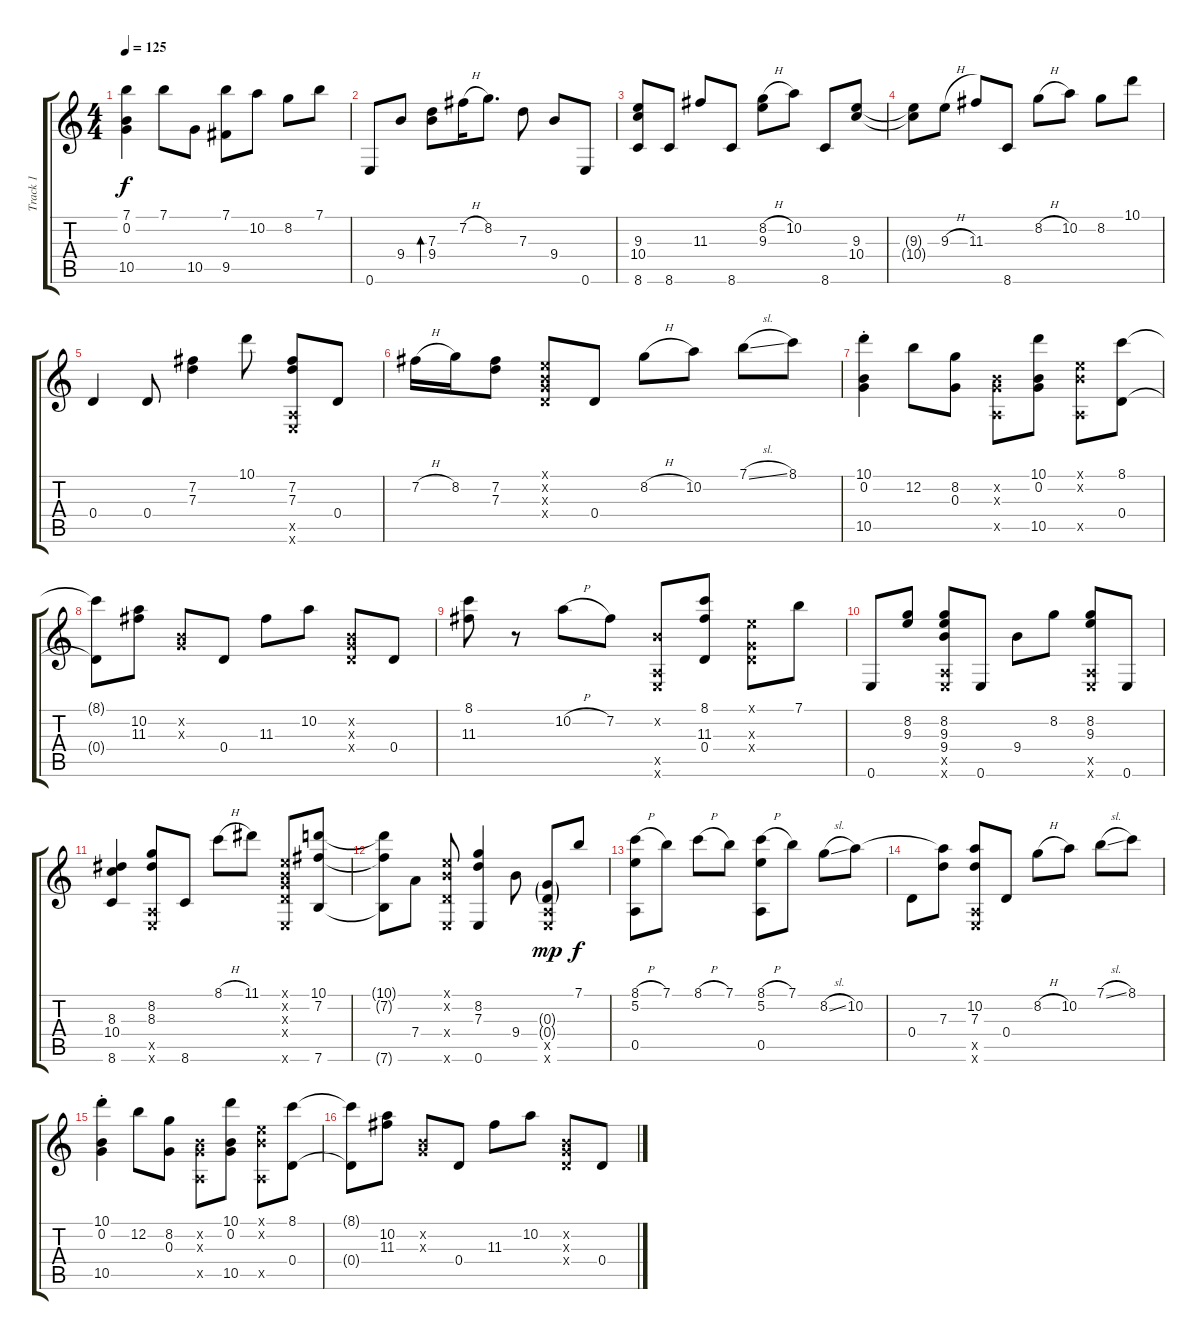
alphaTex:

\track ("Track 1" "Track 1") {instrument acousticguitarsteel}
\staff {score tabs}
\tuning (E4 B3 G3 D3 A2 E2) {hide}
\ts (4 4)
\tempo 125
\clef g2
\ks c
(7.1 0.2 10.5).4{dy f} 7.1.8 10.5.8 (7.1 9.5).8 10.2.8 8.2.8 7.1.8 |
0.6.8 9.4.8 (7.3 9.4).8{bd 120} 7.2{h}.16 8.2.8{d} 7.3.8 9.4.8 0.6.8 |
(9.3 10.4 8.6).8 8.6.8 11.3.8 8.6.8 (8.2{h} 9.3).8 10.2.8 8.6.8 (9.3 10.4).8 |
(9.3{t} 10.4{t}).8 9.3{h}.8 11.3.8 8.6.8 8.2{h}.8 10.2.8 8.2.8 10.1.8 |
0.4.4 0.4.8 (7.2 7.3).4 10.1.8 (7.2 7.3 0.5{x} 0.6{x}).8 0.4.8 |
7.2{h}.16 8.2.16 (7.2 7.3).8 (0.1{x} 0.2{x} 0.3{x} 0.4{x}).8 0.4.8 8.2{h}.8 10.2.8 7.1{sl}.8 8.1.8 |
(10.1{st} 0.2{st} 10.5).4 12.2.8 (8.2 0.3).8 (0.2{x} 0.3{x} 0.5{x}).8 (10.1 0.2 10.5).8 (0.1{x} 0.2{x} 0.5{x}).8 (8.1 0.4).8 |
(8.1{t} 0.4{t}).8 (10.2 11.3).8 (0.2{x} 0.3{x}).8 0.4.8 11.3.8 10.2.8 (0.2{x} 0.3{x} 0.4{x}).8 0.4.8 |
(8.1 11.3).8 r.8 10.2{h}.8 7.2.8 (0.2{x} 0.5{x} 0.6{x}).8 (8.1 11.3 0.4).8 (0.1{x} 0.3{x} 0.4{x}).8 7.1.8 |
0.6.8 (8.2 9.3).8 (8.2 9.3 9.4 0.5{x} 0.6{x}).8 0.6.8 9.4.8 8.2.8 (8.2 9.3 0.5{x} 0.6{x}).8 0.6.8 |
(8.3 10.4 8.6).4 (8.2 8.3 0.5{x} 0.6{x}).8 8.6.8 8.1{h}.8 11.1.8 (0.1{x} 0.2{x} 0.3{x} 0.4{x} 0.6{x}).8 (10.1 7.2 7.6).8 |
(10.1{t} 7.2{t} 7.6{t}).8 7.4.8 (0.1{x} 0.2{x} 0.4{x} 0.6{x}).8 (8.2 7.3 0.6).4 9.4.8 (0.3{g} 0.4{g} 0.5{x} 0.6{x}).8{dy mp} 7.1.8{dy f} |
(8.1{h} 5.2 0.5).8 7.1.8 8.1{h}.8 7.1.8 (8.1{h} 5.2 0.5).8 7.1.8 8.2{sl}.8 10.2.8 |
0.4.8 (10.2{t} 7.3).8 (10.2 7.3 0.5{x} 0.6{x}).8 0.4.8 8.2{h}.8 10.2.8 7.1{sl}.8 8.1.8 |
(10.1{st} 0.2{st} 10.5).4 12.2.8 (8.2 0.3).8 (0.2{x} 0.3{x} 0.5{x}).8 (10.1 0.2 10.5).8 (0.1{x} 0.2{x} 0.5{x}).8 (8.1 0.4).8 |
(8.1{t} 0.4{t}).8 (10.2 11.3).8 (0.2{x} 0.3{x}).8 0.4.8 11.3.8 10.2.8 (0.2{x} 0.3{x} 0.4{x}).8 0.4.8
